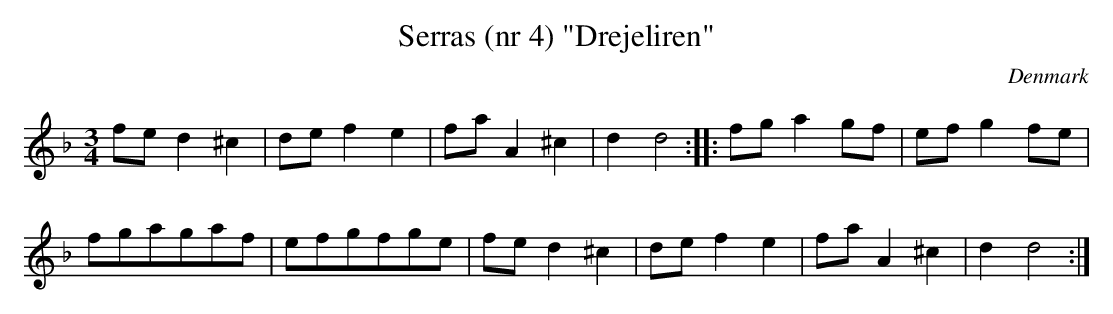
X:1
T:Serras (nr 4) "Drejeliren"
M:3/4
O:Denmark
K:D minor
fe d2 ^c2 | de f2 e2 | fa A2 ^c2 | d2 d4 :: \
fg a2  gf | ef g2 fe |
fgagaf    | efgfge   | \
fe d2 ^c2 | de f2 e2 | fa A2 ^c2 | d2 d4 :|
